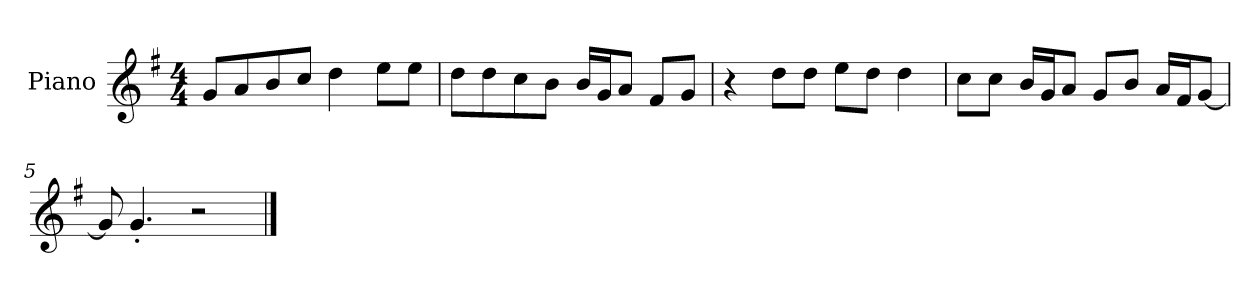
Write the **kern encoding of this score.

**kern
*part1
*staff1
*I"Piano
*I'P-no
*clefG2
*k[f#]
*M4/4
*MM90
=1
8g/L
8a/
8b/
8cc/J
4dd\
8ee\L
8ee\J
=2
8dd\L
8dd\
8cc\
8b\J
16b/LL
16g/J
8a/J
8f#/L
8g/J
=3
4r
8dd\L
8dd\J
8ee\L
8dd\J
4dd\
=4
8cc\L
8cc\J
16b/LL
16g/J
8a/J
8g/L
8b/J
16a/LL
16f#/J
[8g/J
=5
8g/]
4.g'/
2r
==
*-
